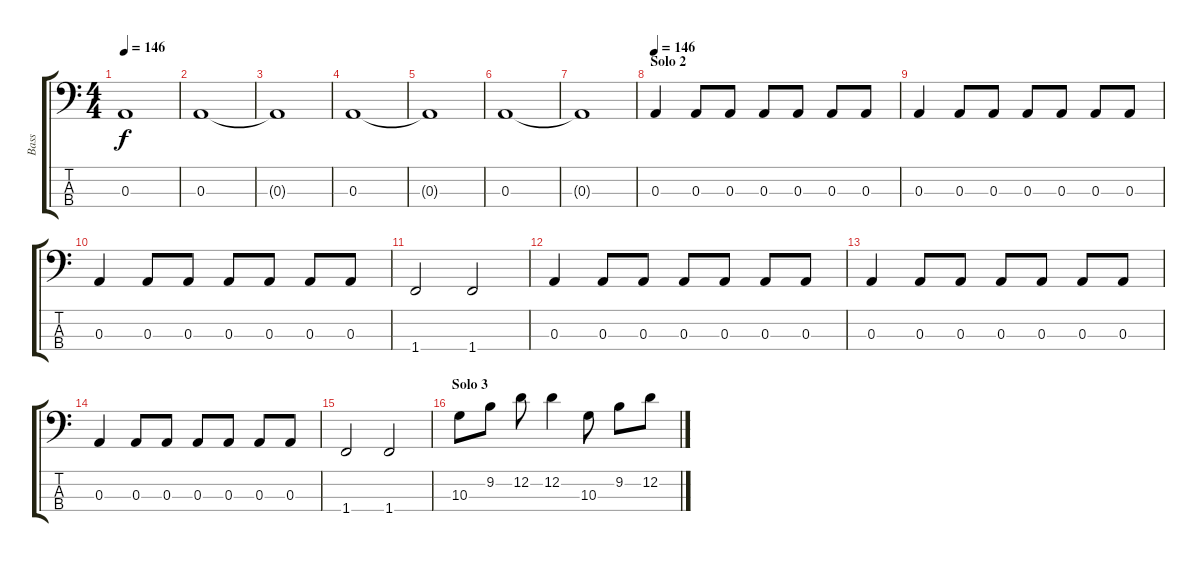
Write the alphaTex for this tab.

\track ("Bass" "Bass") {instrument electricbassfinger}
\staff {score tabs}
\tuning (G2 D2 A1 E1) {hide}
\ts (4 4)
\tempo 146
\clef f4
\ks c
0.3{t}.1{dy f} |
0.3.1 |
0.3{t}.1 |
0.3.1 |
0.3{t}.1 |
0.3.1 |
0.3{t}.1 |
\section ("" "Solo 2")
\tempo 146
0.3.4 0.3.8 0.3.8 0.3.8 0.3.8 0.3.8 0.3.8 |
0.3.4 0.3.8 0.3.8 0.3.8 0.3.8 0.3.8 0.3.8 |
0.3.4 0.3.8 0.3.8 0.3.8 0.3.8 0.3.8 0.3.8 |
1.4.2 1.4.2 |
0.3.4 0.3.8 0.3.8 0.3.8 0.3.8 0.3.8 0.3.8 |
0.3.4 0.3.8 0.3.8 0.3.8 0.3.8 0.3.8 0.3.8 |
0.3.4 0.3.8 0.3.8 0.3.8 0.3.8 0.3.8 0.3.8 |
1.4.2 1.4.2 |
\section ("" "Solo 3")
10.3.8 9.2.8 12.2.8 12.2.4 10.3.8 9.2.8 12.2{ss}.8
